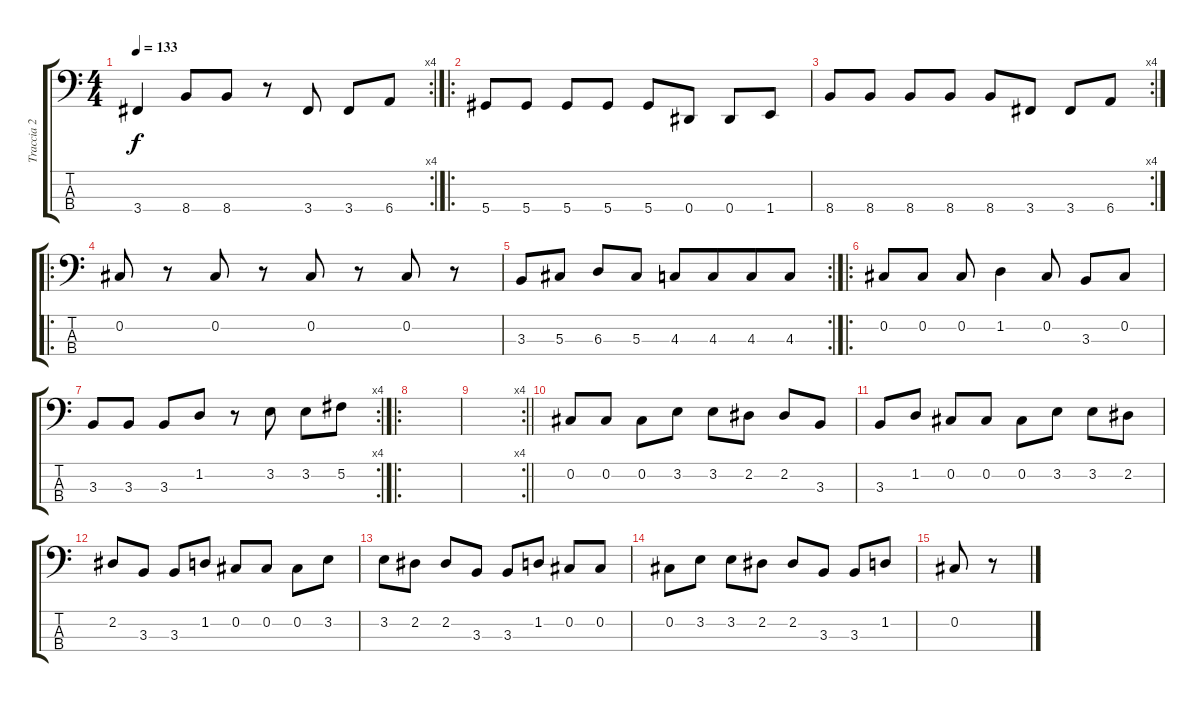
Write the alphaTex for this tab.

\track ("Traccia 2" "Traccia 2") {instrument electricbassfinger}
\staff {score tabs}
\tuning (Gb2 Db2 Ab1 Eb1) {hide}
\rc 4
\ts (4 4)
\tempo 133
\clef f4
\ks c
3.4.4{dy f} 8.4.8 8.4.8 r.8 3.4.8 3.4.8 6.4.8 |
\ro
5.4.8 5.4.8 5.4.8 5.4.8 5.4.8 0.4.8 0.4.8 1.4.8 |
\rc 4
8.4.8 8.4.8 8.4.8 8.4.8 8.4.8 3.4.8 3.4.8 6.4.8 |
\ro
0.2.8 r.8 0.2.8 r.8 0.2.8 r.8 0.2.8 r.8 |
\rc 2
3.3.8 5.3.8 6.3.8 5.3.8 4.3.8 4.3.8{beam merge} 4.3.8 4.3.8 |
\ro
0.2.8 0.2.8 0.2.8 1.2.4 0.2.8 3.3.8 0.2.8 |
\rc 4
3.3.8 3.3.8 3.3.8 1.2.8 r.8 3.2.8 3.2.8 5.2.8 |
\ro
|
\rc 4
\barLineRight lightlight
|
0.2.8 0.2.8 0.2.8 3.2.8 3.2.8 2.2.8 2.2.8 3.3.8 |
3.3.8 1.2.8 0.2.8 0.2.8 0.2.8 3.2.8 3.2.8 2.2.8 |
2.2.8 3.3.8 3.3.8 1.2.8 0.2.8 0.2.8 0.2.8 3.2.8 |
3.2.8 2.2.8 2.2.8 3.3.8 3.3.8 1.2.8 0.2.8 0.2.8 |
0.2.8 3.2.8 3.2.8 2.2.8 2.2.8 3.3.8 3.3.8 1.2.8 |
0.2.8 r.8
